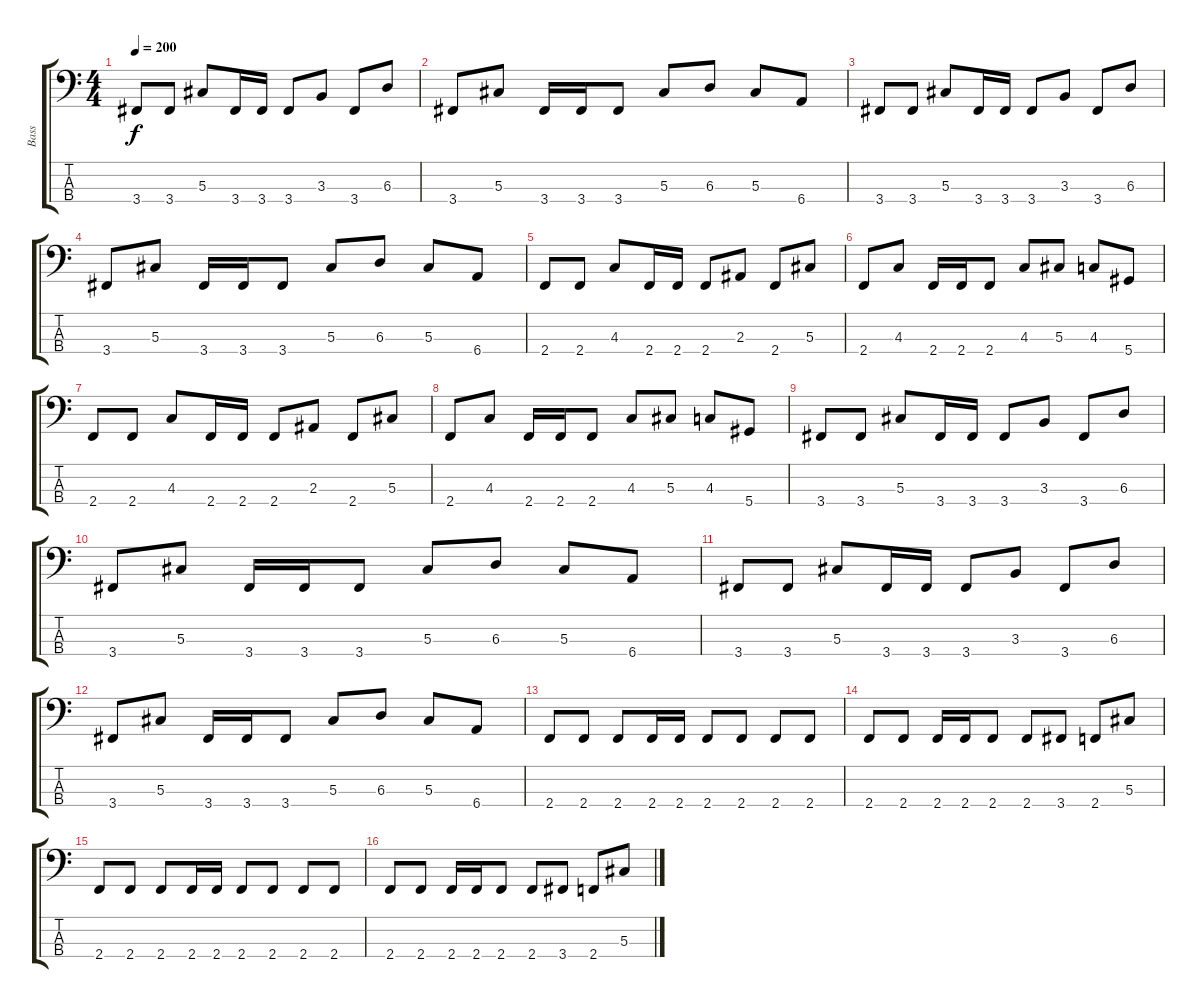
\track ("Bass" "Bass") {instrument electricbasspick}
\staff {score tabs}
\tuning (Gb2 Db2 Ab1 Eb1) {hide}
\ts (4 4)
\tempo 200
\clef f4
\ks c
3.4.8{dy f} 3.4.8 5.3.8 3.4.16 3.4.16 3.4.8 3.3.8 3.4.8 6.3.8 |
3.4.8 5.3.8 3.4.16 3.4.16 3.4.8 5.3.8 6.3.8 5.3.8 6.4.8 |
3.4.8 3.4.8 5.3.8 3.4.16 3.4.16 3.4.8 3.3.8 3.4.8 6.3.8 |
3.4.8 5.3.8 3.4.16 3.4.16 3.4.8 5.3.8 6.3.8 5.3.8 6.4.8 |
2.4.8 2.4.8 4.3.8 2.4.16 2.4.16 2.4.8 2.3.8 2.4.8 5.3.8 |
2.4.8 4.3.8 2.4.16 2.4.16 2.4.8 4.3.8 5.3.8 4.3.8 5.4.8 |
2.4.8 2.4.8 4.3.8 2.4.16 2.4.16 2.4.8 2.3.8 2.4.8 5.3.8 |
2.4.8 4.3.8 2.4.16 2.4.16 2.4.8 4.3.8 5.3.8 4.3.8 5.4.8 |
3.4.8 3.4.8 5.3.8 3.4.16 3.4.16 3.4.8 3.3.8 3.4.8 6.3.8 |
3.4.8 5.3.8 3.4.16 3.4.16 3.4.8 5.3.8 6.3.8 5.3.8 6.4.8 |
3.4.8 3.4.8 5.3.8 3.4.16 3.4.16 3.4.8 3.3.8 3.4.8 6.3.8 |
3.4.8 5.3.8 3.4.16 3.4.16 3.4.8 5.3.8 6.3.8 5.3.8 6.4.8 |
2.4.8 2.4.8 2.4.8 2.4.16 2.4.16 2.4.8 2.4.8 2.4.8 2.4.8 |
2.4.8 2.4.8 2.4.16 2.4.16 2.4.8 2.4.8 3.4.8 2.4.8 5.3.8 |
2.4.8 2.4.8 2.4.8 2.4.16 2.4.16 2.4.8 2.4.8 2.4.8 2.4.8 |
2.4.8 2.4.8 2.4.16 2.4.16 2.4.8 2.4.8 3.4.8 2.4.8 5.3.8
